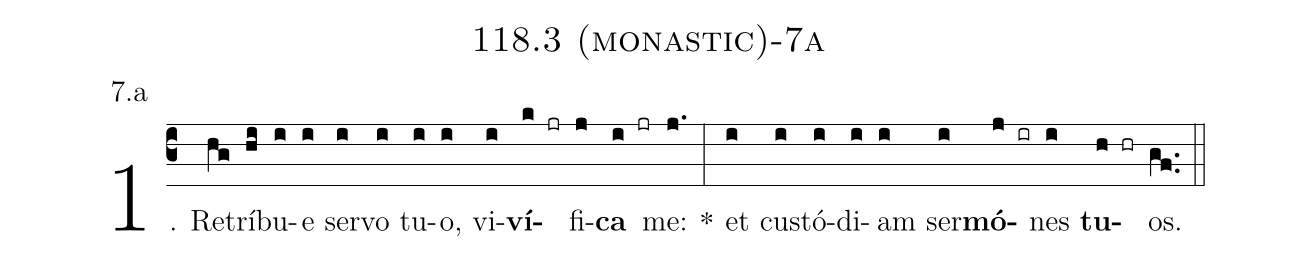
name: 118.3 (monastic)-7a;
annotation: 7.a;
%%
(c3)1. Re(hg)trí(hi)bu(i)e(i) ser(i)vo(i) tu(i)o,(i) vi(i)<b>ví</b>(k jr)fi(j)<b>ca</b>(i jr) me:(j.) *(:) et(i) cus(i)tó(i)di(i)am(i) ser(i)<b>mó</b>(j ir)nes(i) <b>tu</b>(h hr)os.(gf..) (::)
